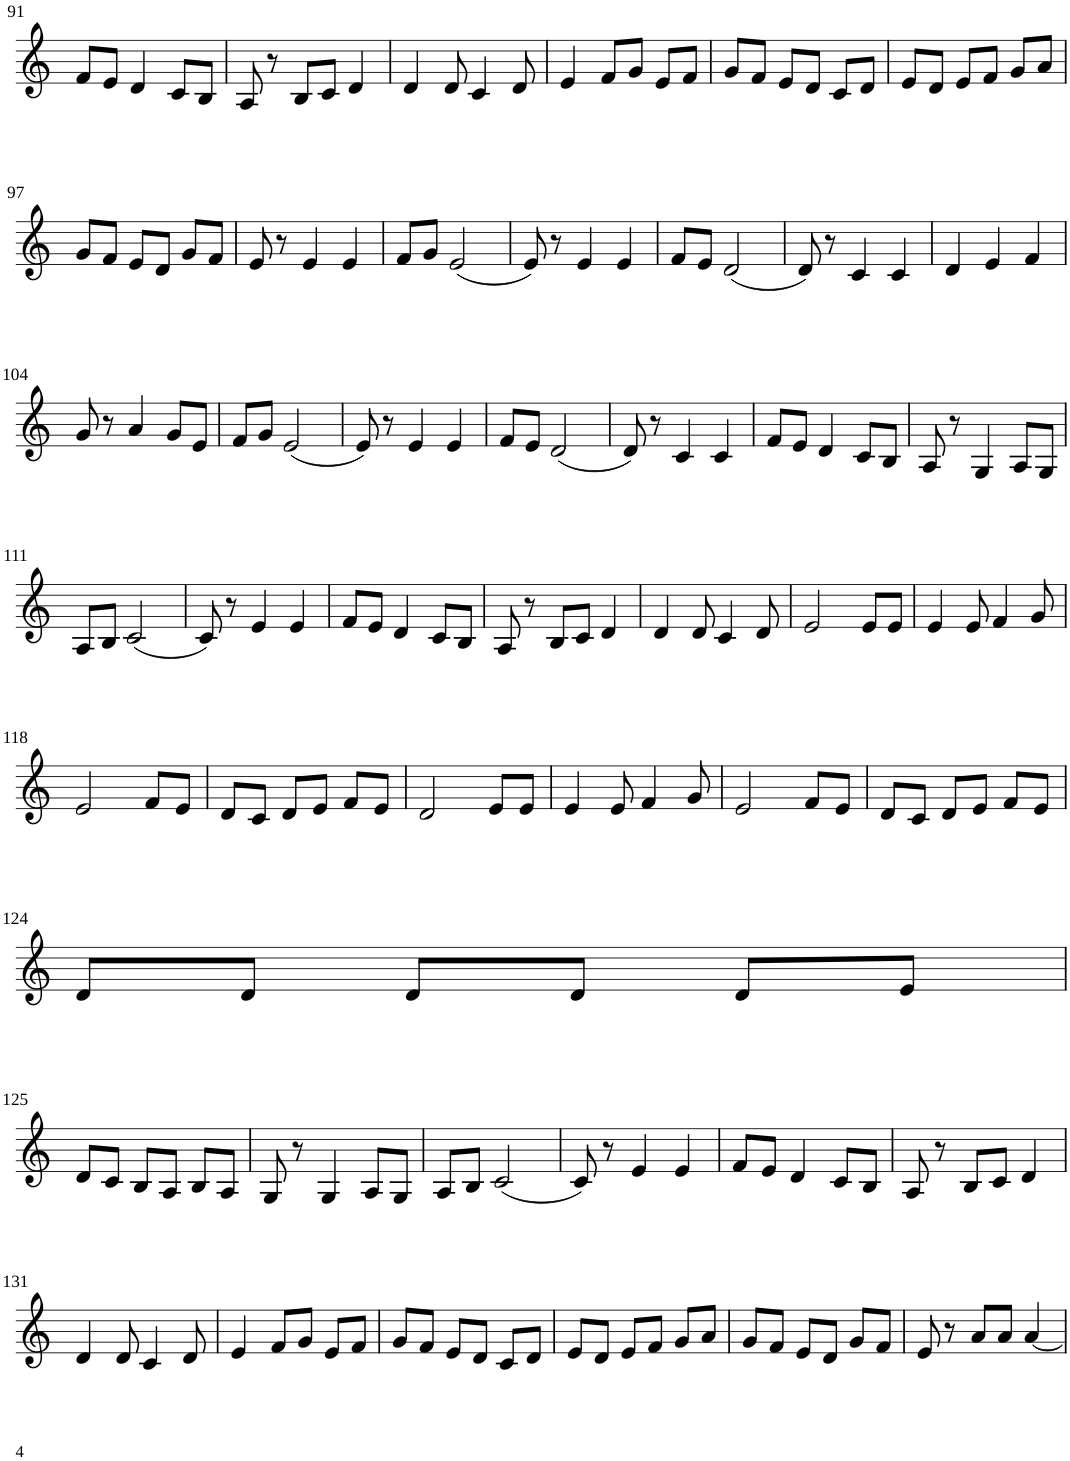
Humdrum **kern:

**kern
*part1
*staff1
*I"Violin
!!LO:PB:g=z
*clefG2
*k[]
*M3/4
=91
8f/L
8e/J
4d/
8c/L
8B/J
=92
8A/
8r
8B/L
8c/J
4d/
=93
4d/
8d/
4c/
8d/
=94
4e/
8f/L
8g/J
8e/L
8f/J
=95
8g/L
8f/J
8e/L
8d/J
8c/L
8d/J
=96
8e/L
8d/J
8e/L
8f/J
8g/L
8a/J
!!LO:LB:g=z
=97
8g/L
8f/J
8e/L
8d/J
8g/L
8f/J
=98
8e/
8r
4e/
4e/
=99
8f/L
8g/J
(2e/
=100
8e/)
8r
4e/
4e/
=101
8f/L
8e/J
(2d/
=102
8d/)
8r
4c/
4c/
=103
4d/
4e/
4f/
!!LO:LB:g=z
=104
8g/
8r
4a/
8g/L
8e/J
=105
8f/L
8g/J
(2e/
=106
8e/)
8r
4e/
4e/
=107
8f/L
8e/J
(2d/
=108
8d/)
8r
4c/
4c/
=109
8f/L
8e/J
4d/
8c/L
8B/J
=110
8A/
8r
4G/
8A/L
8G/J
!!LO:LB:g=z
=111
8A/L
8B/J
(2c/
=112
8c/)
8r
4e/
4e/
=113
8f/L
8e/J
4d/
8c/L
8B/J
=114
8A/
8r
8B/L
8c/J
4d/
=115
4d/
8d/
4c/
8d/
=116
2e/
8e/L
8e/J
=117
4e/
8e/
4f/
8g/
!!LO:LB:g=z
=118
2e/
8f/L
8e/J
=119
8d/L
8c/J
8d/L
8e/J
8f/L
8e/J
=120
2d/
8e/L
8e/J
=121
4e/
8e/
4f/
8g/
=122
2e/
8f/L
8e/J
=123
8d/L
8c/J
8d/L
8e/J
8f/L
8e/J
!!LO:LB:g=z
=124
8d/L
8d/J
8d/L
8d/J
8d/L
8e/J
!!LO:LB:g=z
=125
8d/L
8c/J
8B/L
8A/J
8B/L
8A/J
=126
8G/
8r
4G/
8A/L
8G/J
=127
8A/L
8B/J
(2c/
=128
8c/)
8r
4e/
4e/
=129
8f/L
8e/J
4d/
8c/L
8B/J
=130
8A/
8r
8B/L
8c/J
4d/
!!LO:LB:g=z
=131
4d/
8d/
4c/
8d/
=132
4e/
8f/L
8g/J
8e/L
8f/J
=133
8g/L
8f/J
8e/L
8d/J
8c/L
8d/J
=134
8e/L
8d/J
8e/L
8f/J
8g/L
8a/J
=135
8g/L
8f/J
8e/L
8d/J
8g/L
8f/J
=136
8e/
8r
8a/L
8a/J
[4a/
=
*-
